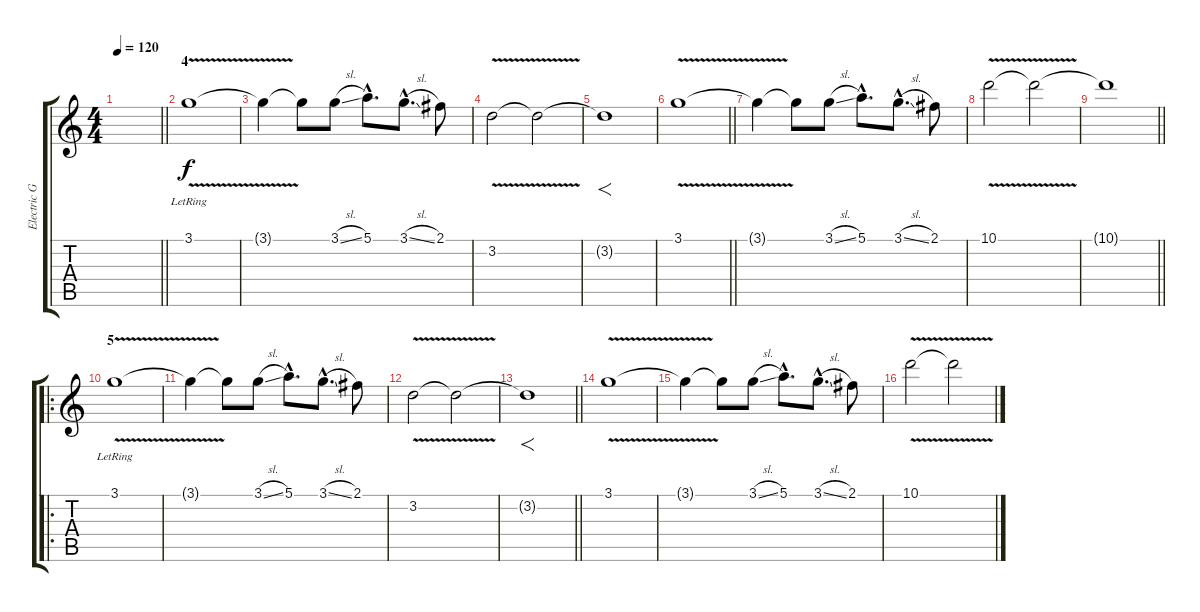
\track ("Electric Guitar 2" "Electric G") {instrument overdrivenguitar}
\staff {score tabs}
\tuning (E4 B3 G3 D3 A2 E2) {hide}
\ts (4 4)
\tempo 120
\clef g2
\barLineRight lightlight
\ks c
|
\section ("" "4")
3.1{v lr}.1 |
3.1{t}.4 3.1{t}.8 3.1{sl}.8 5.1{hac}.8{d} 3.1{sl hac}.8{d} 2.1.8 |
3.2{v}.2 3.2{t}.2 |
3.2{t}.1{f} |
\barLineRight lightlight
3.1{v}.1 |
3.1{t}.4 3.1{t}.8 3.1{sl}.8 5.1{hac}.8{d} 3.1{sl hac}.8{d} 2.1.8 |
10.1{v}.2 10.1{t}.2 |
\barLineRight lightlight
10.1{t}.1 |
\ro
\section ("" "5")
3.1{v lr}.1 |
3.1{t}.4 3.1{t}.8 3.1{sl}.8 5.1{hac}.8{d} 3.1{sl hac}.8{d} 2.1.8 |
3.2{v}.2 3.2{t}.2 |
\barLineRight lightlight
3.2{t}.1{f} |
3.1{v}.1 |
3.1{t}.4 3.1{t}.8 3.1{sl}.8 5.1{hac}.8{d} 3.1{sl hac}.8{d} 2.1.8 |
10.1{v}.2 10.1{t}.2
